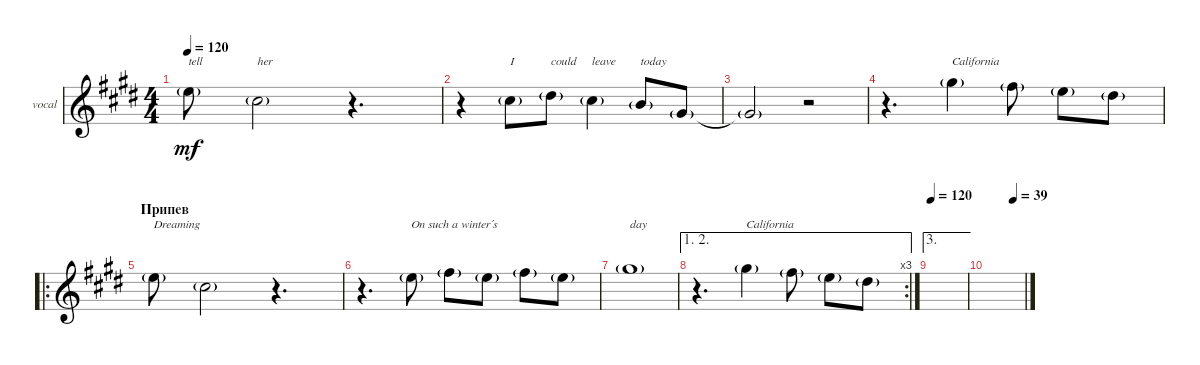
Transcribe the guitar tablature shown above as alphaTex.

\defaultSystemsLayout 4
\bracketExtendMode groupsimilarinstruments
\firstSystemTrackNameOrientation horizontal
\otherSystemsTrackNameOrientation horizontal
\track ("vocal" "vocal") {instrument distortionguitar}
\staff {score}
\tuning (E4 B3 G3 D3 A2 E2)
\ts (4 4)
\tempo 120
\clef g2
\ks c#minor
0.1{g}.8{txt "tell" dy mf} 2.2{g}.2{txt "her"} r.4{d} |
r.4 2.2{g}.8{txt "I"} 4.2{g}.8{txt "could"} 2.2{g}.4{txt "leave"} 0.2{g}.8{txt "today"} 1.3{g}.8 |
1.3{g t}.2 r.2 |
r.4{d} 9.2{g}.4{txt "California"} 7.2{g}.8 0.1{g}.8 4.2{g}.8 |
\ro
\section ("" "Припев")
0.1{g}.8{txt "Dreaming"} 2.2{g}.2 r.4{d} |
r.4{d} 0.1{g}.8{txt "On such a winter´s"} 2.1{g}.8 0.1{g}.8 2.1{g}.8 0.1{g}.8 |
4.1{g}.1{txt "day"} |
\ae (1 2)
\rc 3
r.4{d} 9.2{g}.4{txt "California"} 7.2{g}.8 0.1{g}.8 4.2{g}.8 |
\ae 3
\tempo 120
|
\tempo (39 0.70625)
